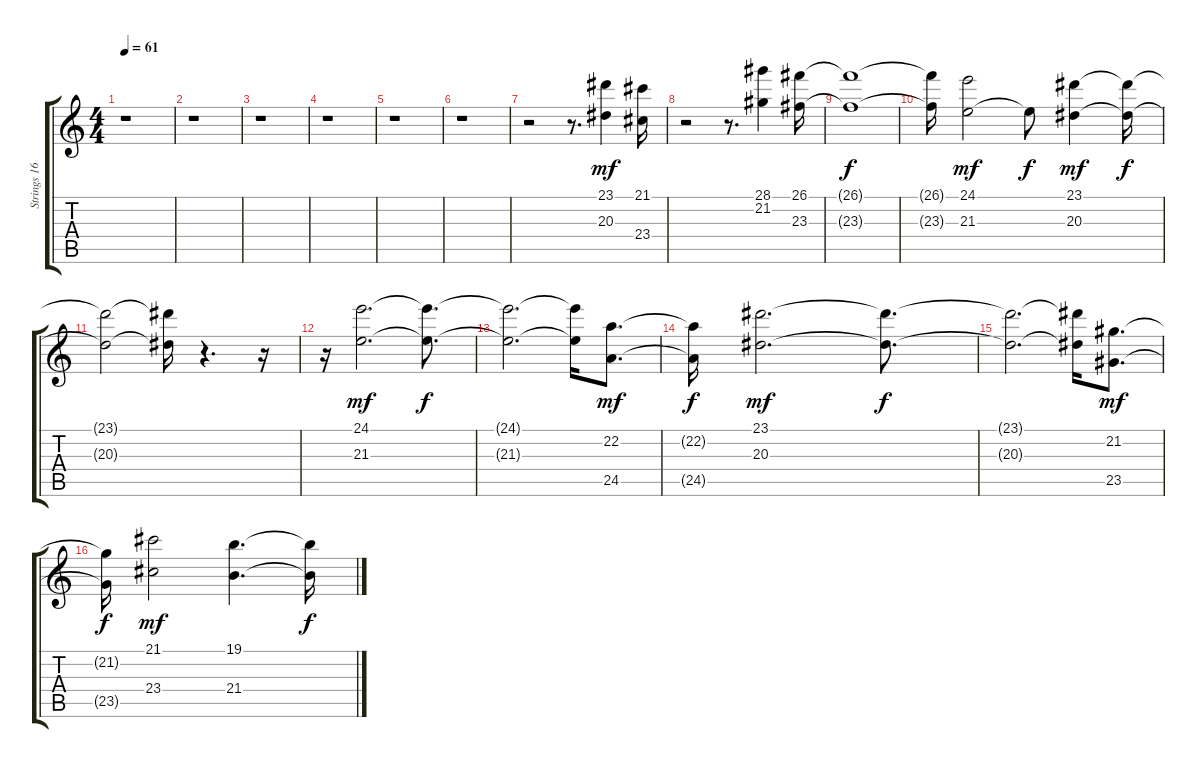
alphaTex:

\track ("Strings 16" "Strings 16") {instrument stringensemble2}
\staff {score tabs}
\tuning (E4 B3 G3 D3 A2 E2) {hide}
\ts (4 4)
\tempo 61
\clef g2
\ks c
r.1{dy mf} |
r.1 |
r.1 |
r.1 |
r.1 |
r.1 |
r.2 r.8{d} (23.1 20.3).4 (21.1 23.4).16 |
r.2 r.8{d} (28.1 21.2).4 (26.1 23.3).16 |
(26.1{t} 23.3{t}).1{dy f} |
(26.1{t} 23.3{t}).16 (24.1 21.3).2{dy mf} 21.3{t}.8{dy f} (23.1 20.3).4{dy mf} (23.1{t} 20.3{t}).16{dy f} |
(23.1{t} 20.3{t}).2 (23.1{t} 20.3{t}).16 r.4{d} r.16 |
r.16 (24.1 21.3).2{d dy mf} (24.1{t} 21.3{t}).8{d dy f} |
(24.1{t} 21.3{t}).2{d} (24.1{t} 21.3{t}).16 (22.2 24.5).8{d dy mf} |
(22.2{t} 24.5{t}).16{dy f} (23.1 20.3).2{d dy mf} (23.1{t} 20.3{t}).8{d dy f} |
(23.1{t} 20.3{t}).2{d} (23.1{t} 20.3{t}).16 (21.2 23.5).8{d dy mf} |
(21.2{t} 23.5{t}).16{dy f} (21.1 23.4).2{dy mf} (19.1 21.4).4{d} (19.1{t} 21.4{t}).16{dy f}
